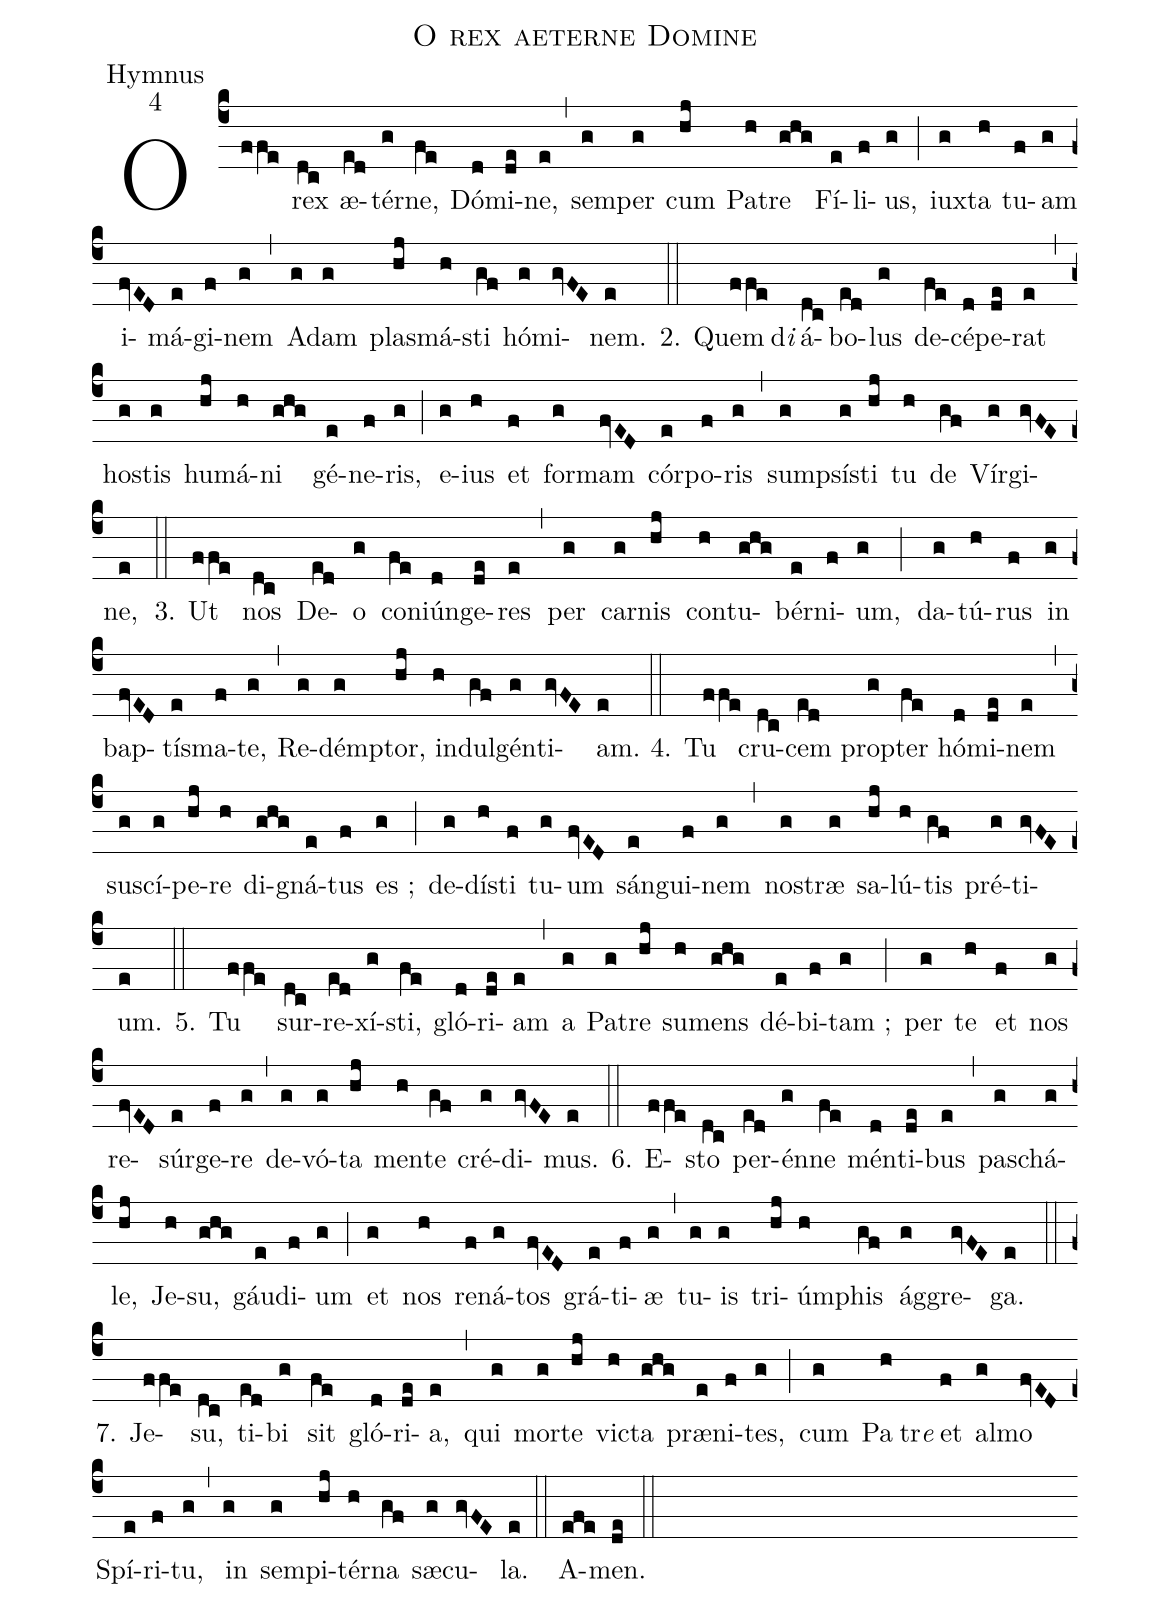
name:O rex aeterne Domine;
office-part:Hymnus;
mode:4;
%%
(c4)O(ffe) rex(dc) æ(ed)tér(g)ne,(fe) Dó(d)mi(de)ne,(e) (,)
sem(g)per(g) cum(hj) Pa(h)tre(ghg) Fí(e)li(f)us,(g) (;)
iux(g)ta(h) tu(f)am(g) i(fvED)má(e)gi(f)nem(g) (,)
Ad(g)am(g) plas(hj)má(h)sti(gf) hó(g)mi(gvFE)nem.(e) (::)

2. Quem(ffe) d<i>i</i>()á(dc)bo(ed)lus(g) de(fe)cé(d)pe(de)rat(e) (,)
ho(g)stis(g) hu(hj)má(h)ni(ghg) gé(e)ne(f)ris,(g) (;)
e(g)ius(h) et(f) for(g)mam(fvED) cór(e)po(f)ris(g) (,)
sum(g)psí(g)sti(hj) tu(h) de(gf) Vír(g)gi(gvFE)ne,(e) (::)

3. Ut(ffe) nos(dc) De(ed)o(g) con(fe)iún(d)ge(de)res(e) (,)
per(g) car(g)nis(hj) con(h)tu(ghg)bér(e)ni(f)um,(g) (;)
da(g)tú(h)rus(f) in(g) bap(fvED)tís(e)ma(f)te,(g) (,)
Re(g)dém(g)ptor,(hj) in(h)dul(gf)gén(g)ti(gvFE)am.(e) (::)

4. Tu(ffe) cru(dc)cem(ed) prop(g)ter(fe) hó(d)mi(de)nem(e) (,)
sus(g)cí(g)pe(hj)re(h) di(ghg)gná(e)tus(f) es ;(g) (;)
de(g)dí(h)sti(f) tu(g)um(fvED) sán(e)gui(f)nem(g) (,)
no(g)stræ(g) sa(hj)lú(h)tis(gf) pré(g)ti(gvFE)um.(e) (::)

5. Tu(ffe) sur(dc)re(ed)xí(g)sti,(fe) gló(d)ri(de)am(e) (,)
a(g) Pa(g)tre(hj) su(h)mens(ghg) dé(e)bi(f)tam ;(g) (;)
per(g) te(h) et(f) nos(g) re(fvED)súr(e)ge(f)re(g) (,)
de(g)vó(g)ta(hj) men(h)te(gf) cré(g)di(gvFE)mus.(e) (::)

6. E(ffe)sto(dc) per(ed)én(g)ne(fe) mén(d)ti(de)bus(e) (,)
pas(g)chá(g)le,(hj) Je(h)su,(ghg) gáu(e)di(f)um(g) (;)
et(g) nos(h) re(f)ná(g)tos(fvED) grá(e)ti(f)æ(g) (,)
tu(g)is(g) tri(hj)úm(h)phis(gf) ág(g)gre(gvFE)ga.(e) (::)

7. Je(ffe)su,(dc) ti(ed)bi(g) sit(fe) gló(d)ri(de)a,(e) (,)
qui(g) mor(g)te(hj) vi(h)cta(ghg) præ(e)ni(f)tes,(g) (;)
cum(g) Pa(h)tr<i>e</i>() et(f) al(g)mo(fvED) Spí(e)ri(f)tu,(g) (,)
in(g) sem(g)pi(hj)tér(h)na(gf) sæ(g)cu(gvFE)la.(e) (::)
A(efe)men.(de) (::)
